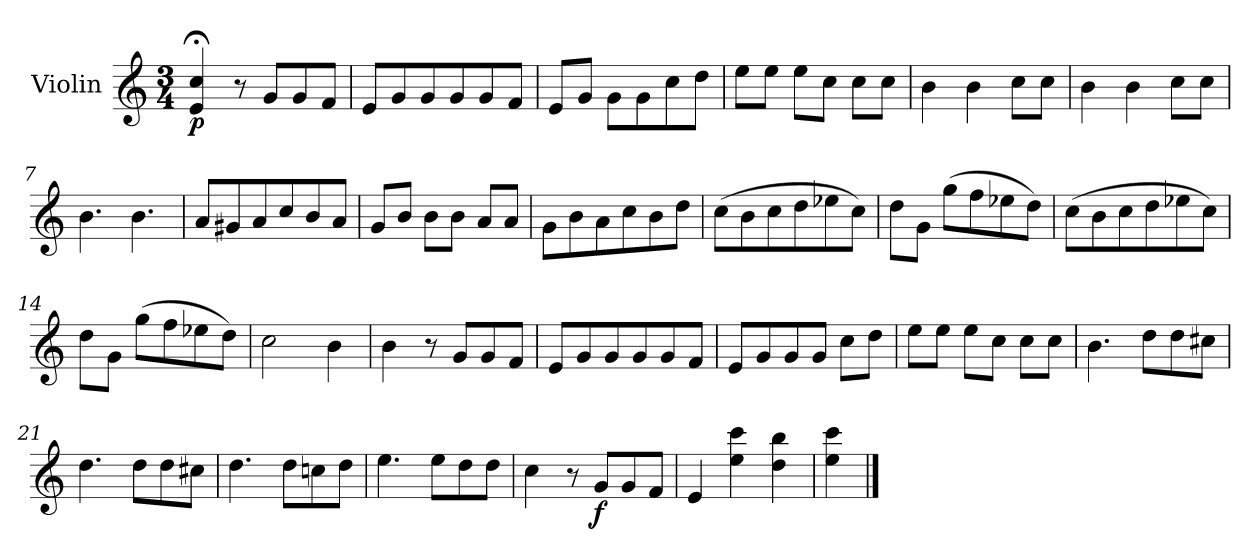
**kern	**dynam
*part1	*part1
*staff1	*staff1
*I"Violin	*
*I'Vln.	*
*clefG2	*
*k[]	*
*M3/4	*
=1	=1
!	!LO:DY:b
4e;</ 4cc;</	p
8r	.
8g/L	.
8g/	.
8f/J	.
=2	=2
8e/L	.
8g/	.
8g/	.
8g/	.
8g/	.
8f/J	.
=3	=3
8e/L	.
8g/J	.
8g\L	.
8g\	.
8cc\	.
8dd\J	.
=4	=4
8ee\L	.
8ee\J	.
8ee\L	.
8cc\J	.
8cc\L	.
8cc\J	.
=5	=5
4b\	.
4b\	.
8cc\L	.
8cc\J	.
=6	=6
4b\	.
4b\	.
8cc\L	.
8cc\J	.
!!LO:LB:g=z
=7	=7
4.b\	.
4.b\	.
=8	=8
8a/L	.
8g#X/	.
8a/	.
8cc/	.
8b/	.
8a/J	.
=9	=9
8g/L	.
8b/J	.
8b\L	.
8b\J	.
8a/L	.
8a/J	.
=10	=10
8g\L	.
8b\	.
8a\	.
8cc\	.
8b\	.
8dd\J	.
=11	=11
(>8cc\L	.
8b\	.
8cc\	.
8dd\	.
8ee-X\	.
8cc\J)	.
=12	=12
8dd\L	.
8g\J	.
(>8gg\L	.
8ff\	.
8ee-X\	.
8dd\J)	.
!!LO:LB:g=z
=13	=13
(>8cc\L	.
8b\	.
8cc\	.
8dd\	.
8ee-X\	.
8cc\J)	.
=14	=14
8dd\L	.
8g\J	.
(>8gg\L	.
8ff\	.
8ee-X\	.
8dd\J)	.
=15	=15
2cc\	.
4b\	.
=16	=16
4b\	.
8r	.
8g/L	.
8g/	.
8f/J	.
=17	=17
8e/L	.
8g/	.
8g/	.
8g/	.
8g/	.
8f/J	.
=18	=18
8e/L	.
8g/	.
8g/	.
8g/J	.
8cc\L	.
8dd\J	.
!!LO:LB:g=z
=19	=19
8ee\L	.
8ee\J	.
8ee\L	.
8cc\J	.
8cc\L	.
8cc\J	.
=20	=20
4.b\	.
8dd\L	.
8dd\	.
8cc#X\J	.
=21	=21
4.dd\	.
8dd\L	.
8dd\	.
8cc#X\J	.
=22	=22
4.dd\	.
8dd\L	.
8ccn\	.
8dd\J	.
=23	=23
4.ee\	.
8ee\L	.
8dd\	.
8dd\J	.
=24	=24
4cc\	.
8r	.
!	!LO:DY:b
8g/L	f
8g/	.
8f/J	.
=25	=25
4e/	.
4ee\ 4ccc\	.
4dd\ 4bb\	.
=26	=26
4ee\ 4ccc\	.
==	==
*-	*-
